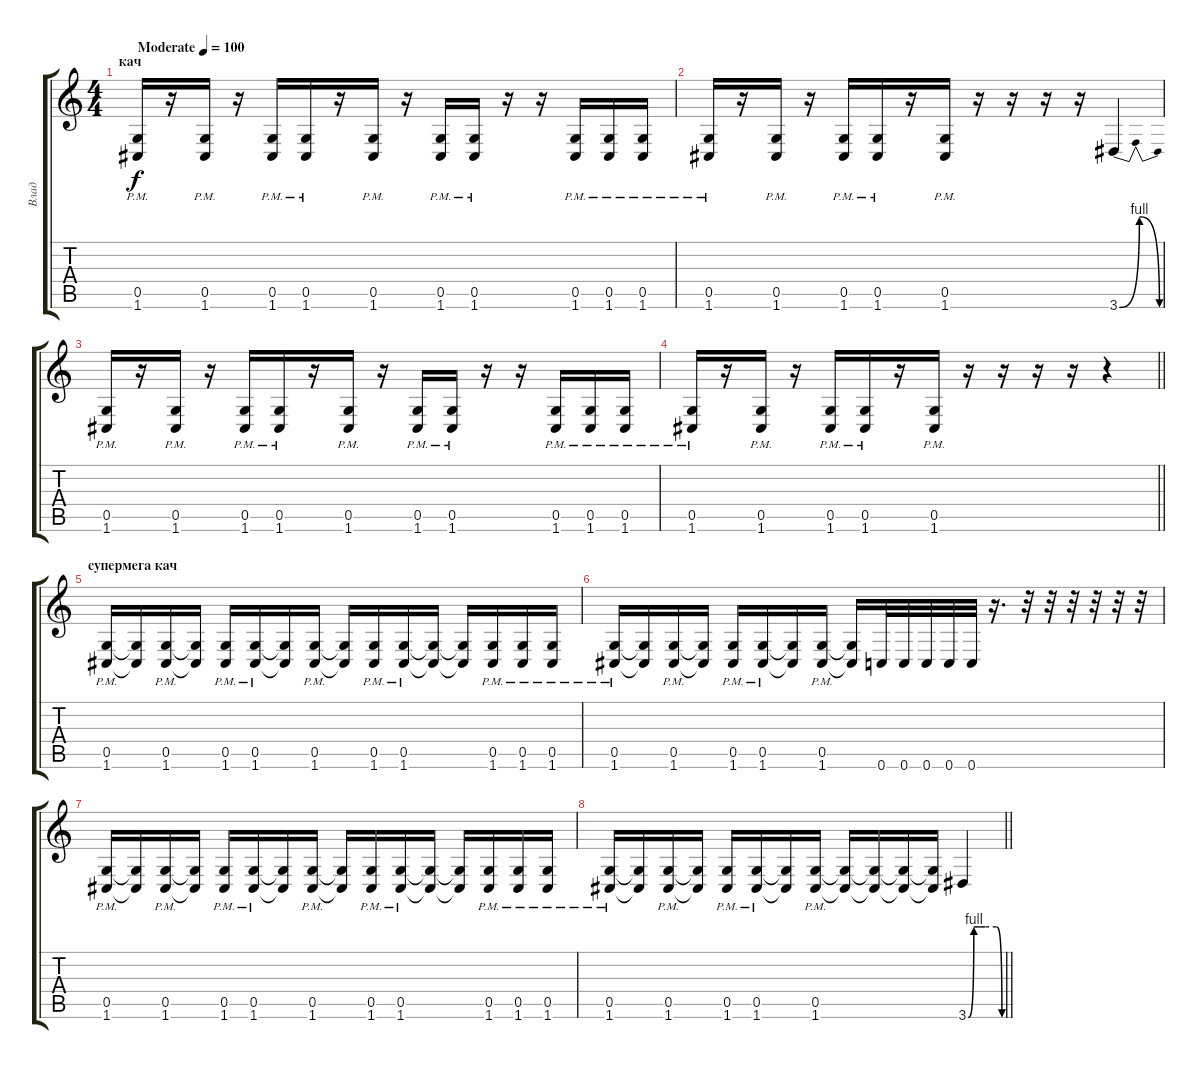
\track ("Влад" "Влад") {instrument distortionguitar}
\staff {score tabs}
\tuning (D4 A3 F3 C3 G2 C2) {hide}
\ts (4 4)
\section ("" "кач")
\tempo (100 "Moderate")
\clef g2
\ks c
(0.5{pm} 1.6{pm}).16{dy f instrument distortionguitar} r.16 (0.5{pm} 1.6{pm}).16 r.16 (0.5{pm} 1.6{pm}).16 (0.5{pm} 1.6{pm}).16 r.16 (0.5{pm} 1.6{pm}).16 r.16 (0.5{pm} 1.6{pm}).16 (0.5{pm} 1.6{pm}).16 r.16 r.16 (0.5{pm} 1.6{pm}).16 (0.5{pm} 1.6{pm}).16 (0.5{pm} 1.6{pm}).16 |
(0.5{pm} 1.6{pm}).16 r.16 (0.5{pm} 1.6{pm}).16 r.16 (0.5{pm} 1.6{pm}).16 (0.5{pm} 1.6{pm}).16 r.16 (0.5{pm} 1.6{pm}).16 r.16 r.16 r.16 r.16 3.6{be (bendrelease 0 0 20 4 45 4 60 0)}.4 |
(0.5{pm} 1.6{pm}).16 r.16 (0.5{pm} 1.6{pm}).16 r.16 (0.5{pm} 1.6{pm}).16 (0.5{pm} 1.6{pm}).16 r.16 (0.5{pm} 1.6{pm}).16 r.16 (0.5{pm} 1.6{pm}).16 (0.5{pm} 1.6{pm}).16 r.16 r.16 (0.5{pm} 1.6{pm}).16 (0.5{pm} 1.6{pm}).16 (0.5{pm} 1.6{pm}).16 |
\barLineRight lightlight
(0.5{pm} 1.6{pm}).16 r.16 (0.5{pm} 1.6{pm}).16 r.16 (0.5{pm} 1.6{pm}).16 (0.5{pm} 1.6{pm}).16 r.16 (0.5{pm} 1.6{pm}).16 r.16 r.16 r.16 r.16 r.4 |
\section ("" "супермега кач")
(0.5{pm} 1.6{pm}).16 (0.5{t} 1.6{t}).16 (0.5{pm} 1.6{pm}).16 (0.5{t} 1.6{t}).16 (0.5{pm} 1.6{pm}).16 (0.5{pm} 1.6{pm}).16 (0.5{t} 1.6{t}).16 (0.5{pm} 1.6{pm}).16 (0.5{t} 1.6{t}).16 (0.5{pm} 1.6{pm}).16 (0.5{pm} 1.6{pm}).16 (0.5{t} 1.6{t}).16 (0.5{t} 1.6{t}).16 (0.5{pm} 1.6{pm}).16 (0.5{pm} 1.6{pm}).16 (0.5{pm} 1.6{pm}).16 |
(0.5{pm} 1.6{pm}).16 (0.5{t} 1.6{t}).16 (0.5{pm} 1.6{pm}).16 (0.5{t} 1.6{t}).16 (0.5{pm} 1.6{pm}).16 (0.5{pm} 1.6{pm}).16 (0.5{t} 1.6{t}).16 (0.5{pm} 1.6{pm}).16 (0.5{t} 1.6{t}).16 0.6.32 0.6.32 0.6.32 0.6.32 0.6.32 r.16{d} r.32 r.32 r.32 r.32 r.32 r.32 |
(0.5{pm} 1.6{pm}).16 (0.5{t} 1.6{t}).16 (0.5{pm} 1.6{pm}).16 (0.5{t} 1.6{t}).16 (0.5{pm} 1.6{pm}).16 (0.5{pm} 1.6{pm}).16 (0.5{t} 1.6{t}).16 (0.5{pm} 1.6{pm}).16 (0.5{t} 1.6{t}).16 (0.5{pm} 1.6{pm}).16 (0.5{pm} 1.6{pm}).16 (0.5{t} 1.6{t}).16 (0.5{t} 1.6{t}).16 (0.5{pm} 1.6{pm}).16 (0.5{pm} 1.6{pm}).16 (0.5{pm} 1.6{pm}).16 |
\barLineRight lightlight
(0.5{pm} 1.6{pm}).16 (0.5{t} 1.6{t}).16 (0.5{pm} 1.6{pm}).16 (0.5{t} 1.6{t}).16 (0.5{pm} 1.6{pm}).16 (0.5{pm} 1.6{pm}).16 (0.5{t} 1.6{t}).16 (0.5{pm} 1.6{pm}).16 (0.5{t} 1.6{t}).16 (0.5{t} 1.6{t}).16 (0.5{t} 1.6{t}).16 (0.5{t} 1.6{t}).16 3.6{be (custom 0 0 10 4 20 4 30 4 50 4 60 0)}.4
